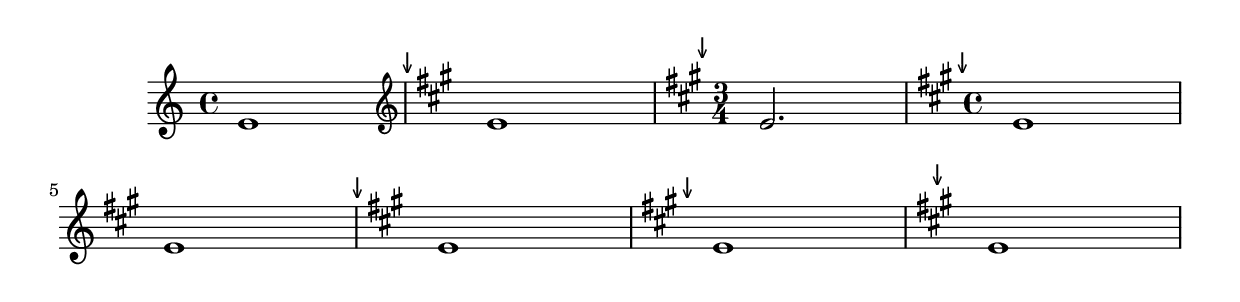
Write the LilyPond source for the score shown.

%% Do not edit this file; it is auto-generated from LSR http://lsr.dsi.unimi.it
%% This file is in the public domain.
\version "2.11.52"

\header {
  lsrtags = "text"

  texidoces = "
Si están especificadas, las marcas de texto se pueden alinear con
objetos de notación distintos a las líneas divisorias.  Entre estos
objetos se encuentran @code{ambitus}, @code{breathing-sign},
@code{clef}, @code{custos}, @code{staff-bar}, @code{left-edge},
@code{key-cancellation}, @code{key-signature} y @code{time-signature}.

En estos casos, las marcas de texto se centran horizontalmente sobre
el objeto, aunque esto se puede cambiar, como se muestra en la segunda
línea de este ejemplo (en una partitura con varios pentagramas, se
debe hacer este ajuste para todos los pentagramas).

"
  doctitlees = "Alinear marcas con varios objetos de notación"

  texidoc = "
If specified, text marks may be aligned with notation objects other
than bar lines.  These objects include @code{ambitus},
@code{breathing-sign}, @code{clef}, @code{custos}, @code{staff-bar},
@code{left-edge}, @code{key-cancellation}, @code{key-signature}, and
@code{time-signature}.



In such cases, text marks will be horizontally centered above the
object. However this can be changed, as demonstrated on the second line
of this example (in a score with multiple staves, this setting should
be done for all the staves).



"
  doctitle = "Aligning marks with various notation objects"
} % begin verbatim
\relative c' {
  e1
  
  % the RehearsalMark will be centered above the Clef
  \override Score.RehearsalMark #'break-align-symbols = #'(clef)
  \key a \major
  \clef treble
  \mark "↓"
  e
  
  % the RehearsalMark will be centered above the TimeSignature
  \override Score.RehearsalMark #'break-align-symbols = #'(time-signature)
  \key a \major
  \clef treble
  \time 3/4
  \mark "↓"
  e2.
  
  % the RehearsalMark will be centered above the KeySignature
  \override Score.RehearsalMark #'break-align-symbols = #'(key-signature)
  \key a \major
  \clef treble
  \time 4/4
  \mark "↓"
  e1

  \break
  e
  
  % the RehearsalMark will be aligned with the left edge of the KeySignature
  \once \override Score.KeySignature #'break-align-anchor-alignment = #LEFT
  \mark "↓"
  \key a \major
  e
  
  % the RehearsalMark will be aligned with the right edge of the KeySignature
  \once \override Score.KeySignature #'break-align-anchor-alignment = #RIGHT
  \key a \major
  \mark "↓"
  e
  
  % the RehearsalMark will be aligned with the left edge of the KeySignature
  % and then shifted right by 1 unit.
  \once \override Score.KeySignature #'break-align-anchor = #1
  \key a \major
  \mark "↓"
  e1
}
